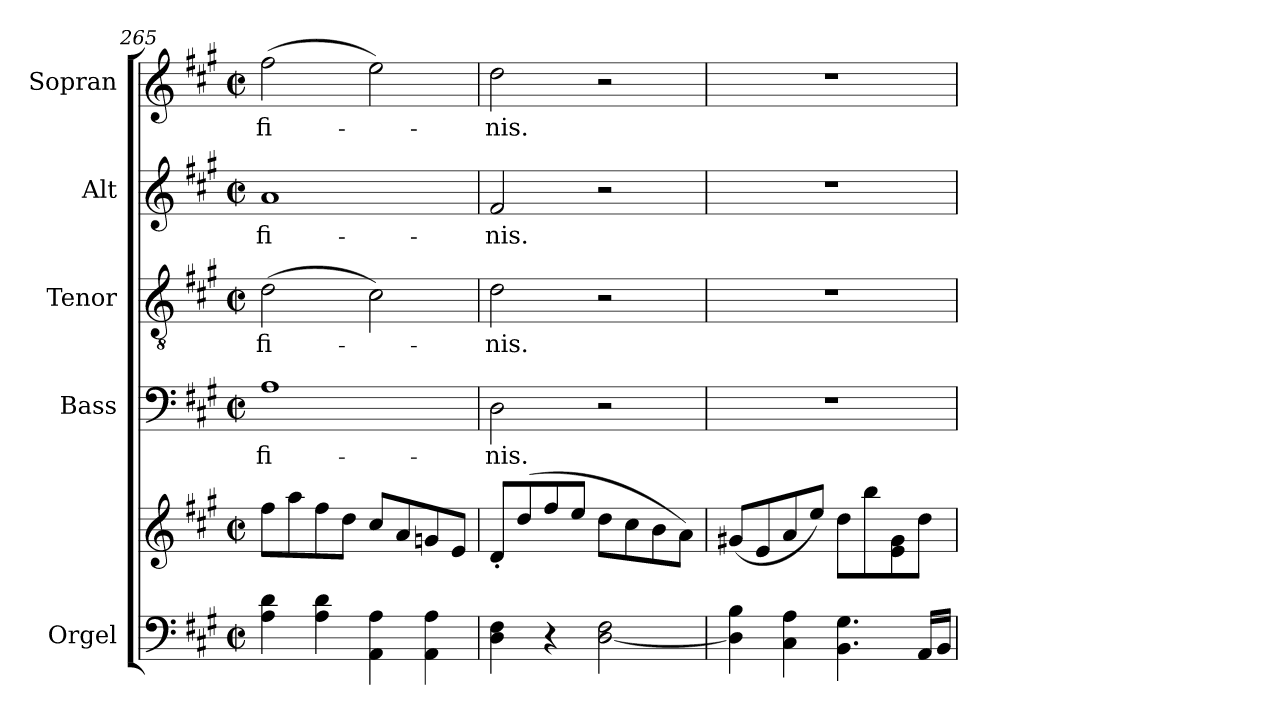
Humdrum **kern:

**kern	**kern	**kern	**text	**kern	**text	**kern	**text	**kern	**text
*part5	*part5	*part4	*part4	*part3	*part3	*part2	*part2	*part1	*part1
*staff6	*staff5	*staff4	*staff4	*staff3	*staff3	*staff2	*staff2	*staff1	*staff1
*I"Orgel	*	*I"Bass	*	*I"Tenor	*	*I"Alt	*	*I"Sopran	*
*I'Org.	*	*I'B.	*	*I'T.	*	*I'A.	*	*I'S.	*
*clefF4	*clefG2	*clefF4	*	*clefGv2	*	*clefG2	*	*clefG2	*
*k[f#c#g#]	*k[f#c#g#]	*k[f#c#g#]	*	*k[f#c#g#]	*	*k[f#c#g#]	*	*k[f#c#g#]	*
*A:	*A:	*A:	*	*A:	*	*A:	*	*A:	*
*M2/2	*M2/2	*M2/2	*	*M2/2	*	*M2/2	*	*M2/2	*
*met(c|)	*met(c|)	*met(c|)	*	*met(c|)	*	*met(c|)	*	*met(c|)	*
=265	=265	=265	=265	=265	=265	=265	=265	=265	=265
!	!	!	!LO:LY:b	!	!LO:LY:b	!	!LO:LY:b	!	!LO:LY:b
4A\ 4d\	8ff#\L	1A	fi-	(>2d\	fi-	1a	fi-	(>2ff#\	fi-
.	8aa\	.	.	.	.	.	.	.	.
4A\ 4d\	8ff#\	.	.	.	.	.	.	.	.
.	8dd\J	.	.	.	.	.	.	.	.
4AA\ 4A\	8cc#/L	.	.	2c#\)	.	.	.	2ee\)	.
.	8a/	.	.	.	.	.	.	.	.
4AA\ 4A\	8gn/	.	.	.	.	.	.	.	.
.	8e/J	.	.	.	.	.	.	.	.
=266	=266	=266	=266	=266	=266	=266	=266	=266	=266
!	!	!	!LO:LY:b	!	!LO:LY:b	!	!LO:LY:b	!	!LO:LY:b
4D\ 4F#\	8d'</L	2D\	-nis.	2d\	-nis.	2f#/	-nis.	2dd\	-nis.
.	(>8dd/	.	.	.	.	.	.	.	.
4r	8ff#/	.	.	.	.	.	.	.	.
.	8ee/J	.	.	.	.	.	.	.	.
[2D\ 2F#\	8dd\L	2r	.	2r	.	2r	.	2r	.
.	8cc#\	.	.	.	.	.	.	.	.
.	8b\	.	.	.	.	.	.	.	.
.	8a\J)	.	.	.	.	.	.	.	.
!!LO:LB:g=z
=267	=267	=267	=267	=267	=267	=267	=267	=267	=267
4D\] 4B\	(<8g#X/L	1r	.	1r	.	1r	.	1r	.
.	8e/	.	.	.	.	.	.	.	.
4C#\ 4A\	8a/	.	.	.	.	.	.	.	.
.	8ee/J)	.	.	.	.	.	.	.	.
4.BB\ 4.G#\	8dd\L	.	.	.	.	.	.	.	.
.	8bb\	.	.	.	.	.	.	.	.
.	8e\ 8g#\	.	.	.	.	.	.	.	.
16AA/LL	8dd\J	.	.	.	.	.	.	.	.
16BB/JJ	.	.	.	.	.	.	.	.	.
=	=	=	=	=	=	=	=	=	=
*-	*-	*-	*-	*-	*-	*-	*-	*-	*-
